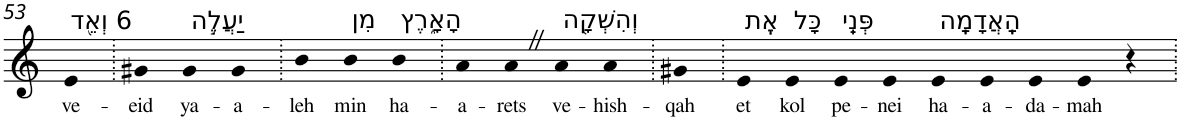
**kern	**text
*part1	*part1
*staff1	*staff1
*I"Piano	*
*I'Pno	*
!!LO:PB:g=z
*clefG2	*
*k[]	*
=53	=53
!LO:TX:a:t=6 וְאֵ֖ד	!
!	!LO:LY:b
4e	ve-
=54.	=54.
!	!LO:LY:b
4g#X	-eid
!LO:TX:a:t=יַעֲלֶ֣ה	!
!	!LO:LY:b
4g#	ya-
!	!LO:LY:b
4g#	-a-
=55.	=55.
!	!LO:LY:b
4b	-leh
!LO:TX:a:t=מִן	!
!	!LO:LY:b
4b	min
!LO:TX:a:t=הָאָ֑רֶץ	!
!	!LO:LY:b
4b	ha-
=56.	=56.
!	!LO:LY:b
4a	-a-
!	!LO:LY:b
4aZ	-rets
!LO:TX:a:t=וְהִשְׁקָ֖ה	!
!	!LO:LY:b
4a	ve-
!	!LO:LY:b
4a	-hish-
=57.	=57.
!	!LO:LY:b
4g#X	-qah
=58.	=58.
!LO:TX:a:t=אֶֽת	!
!	!LO:LY:b
4e	et
!LO:TX:a:t=כָּל	!
!	!LO:LY:b
4e	kol
!LO:TX:a:t=פְּנֵֽי	!
!	!LO:LY:b
4e	pe-
!	!LO:LY:b
4e	-nei
!LO:TX:a:t=הָֽאֲדָמָֽה	!
!	!LO:LY:b
4e	ha-
!	!LO:LY:b
4e	-a-
!	!LO:LY:b
4e	-da-
!	!LO:LY:b
4e	-mah
4r	.
=.	=.
*-	*-
